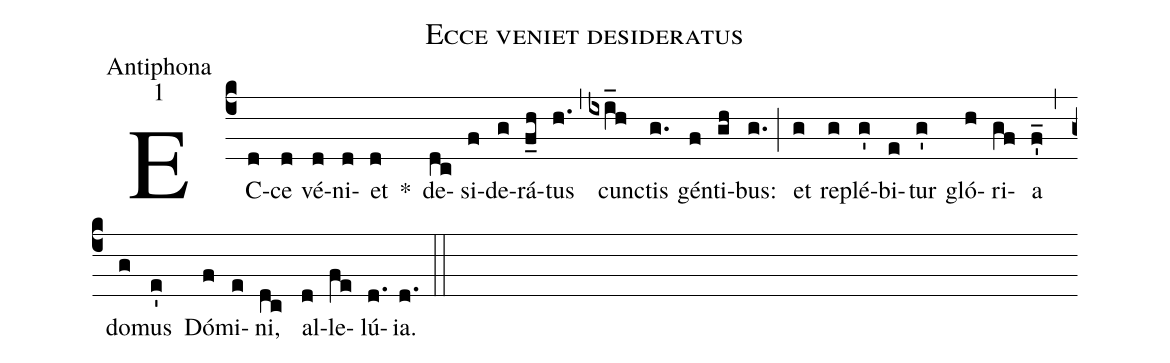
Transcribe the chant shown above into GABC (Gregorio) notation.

name:Ecce veniet desideratus;
office-part:Antiphona;
mode:1;
%%
(c4) EC(d)ce(d) vé(d)ni(d)et(d) *() de(dc)si(f)de(g)rá(f_h)tus(h.) (,) cun(ixi_h)ctis(g.) gén(f)ti(gh)bus:(g.) (;) et(g) re(g)plé(g')bi(e)tur(g') gló(h)ri(gf)a(f'_) (,) do(g)mus(e') Dó(f)mi(e)ni,(dc) al(d)le(fe)lú(d.)ia.(d.) (::)
